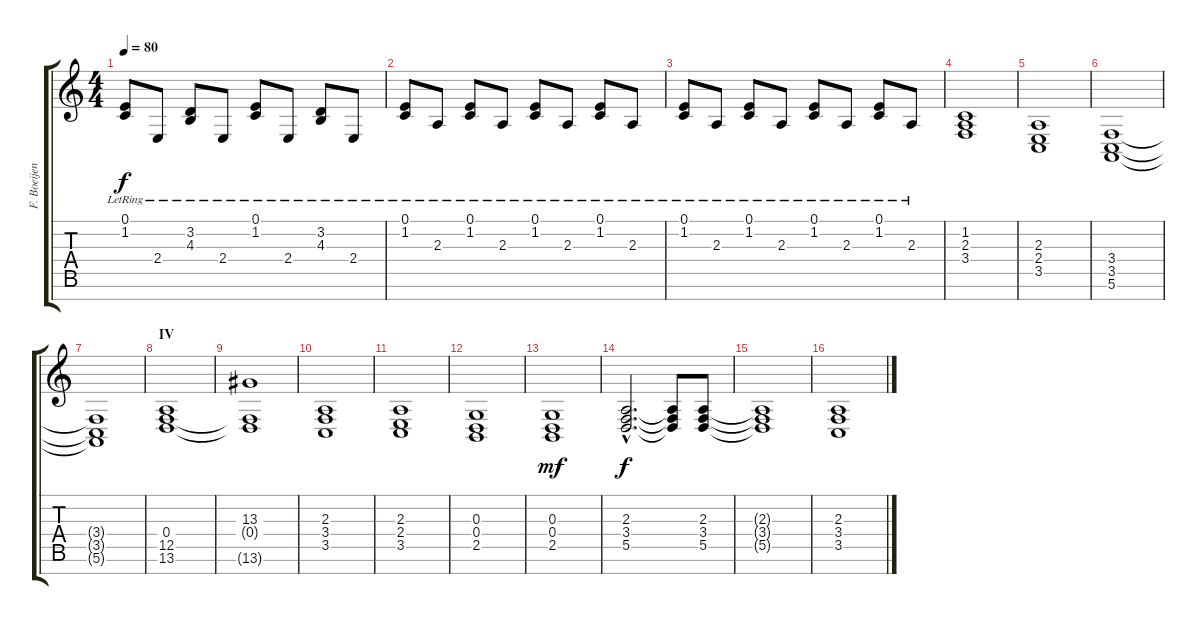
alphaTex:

\track ("F. Boeijen" "F. Boeijen") {instrument synthstrings1}
\staff {score tabs}
\tuning (E4 B3 G3 D3 A2 E2 B1) {hide}
\ts (4 4)
\tempo 80
\clef g2
\ks c
(0.1{lr} 1.2{lr}).8{dy f instrument brightacousticpiano} 2.4{lr}.8 (3.2{lr} 4.3{lr}).8 2.4{lr}.8 (0.1{lr} 1.2{lr}).8 2.4{lr}.8 (3.2{lr} 4.3{lr}).8 2.4{lr}.8 |
(0.1{lr} 1.2{lr}).8{instrument brightacousticpiano} 2.3{lr}.8 (0.1{lr} 1.2{lr}).8 2.3{lr}.8 (0.1{lr} 1.2{lr}).8 2.3{lr}.8 (0.1{lr} 1.2{lr}).8 2.3{lr}.8 |
(0.1{lr} 1.2{lr}).8{instrument brightacousticpiano} 2.3{lr}.8 (0.1{lr} 1.2{lr}).8 2.3{lr}.8 (0.1{lr} 1.2{lr}).8 2.3{lr}.8 (0.1{lr} 1.2{lr}).8 2.3{lr}.8 |
(1.2 2.3 3.4).1{instrument brightacousticpiano} |
(2.3 2.4 3.5).1{instrument brightacousticpiano} |
(3.4 3.5 5.6).1{instrument brightacousticpiano} |
(3.4{t} 3.5{t} 5.6{t}).1{instrument brightacousticpiano} |
\section ("" "IV")
(0.4 12.5 13.6).1{instrument brightacousticpiano} |
(13.3 0.4{t} 13.6{t}).1{instrument brightacousticpiano} |
(2.3 3.4 3.5).1{instrument brightacousticpiano} |
(2.3 2.4 3.5).1{instrument brightacousticpiano} |
(0.3 0.4 2.5).1{instrument brightacousticpiano} |
(0.3 0.4 2.5).1{dy mf instrument brightacousticpiano} |
(2.3{hac} 3.4{hac} 5.5{hac}).2{d dy f instrument brightacousticpiano} (2.3{t} 3.4{t} 5.5{t}).8 (2.3 3.4 5.5).8 |
(2.3{t} 3.4{t} 5.5{t}).1{instrument brightacousticpiano} |
(2.3 3.4 3.5).1{instrument brightacousticpiano}
